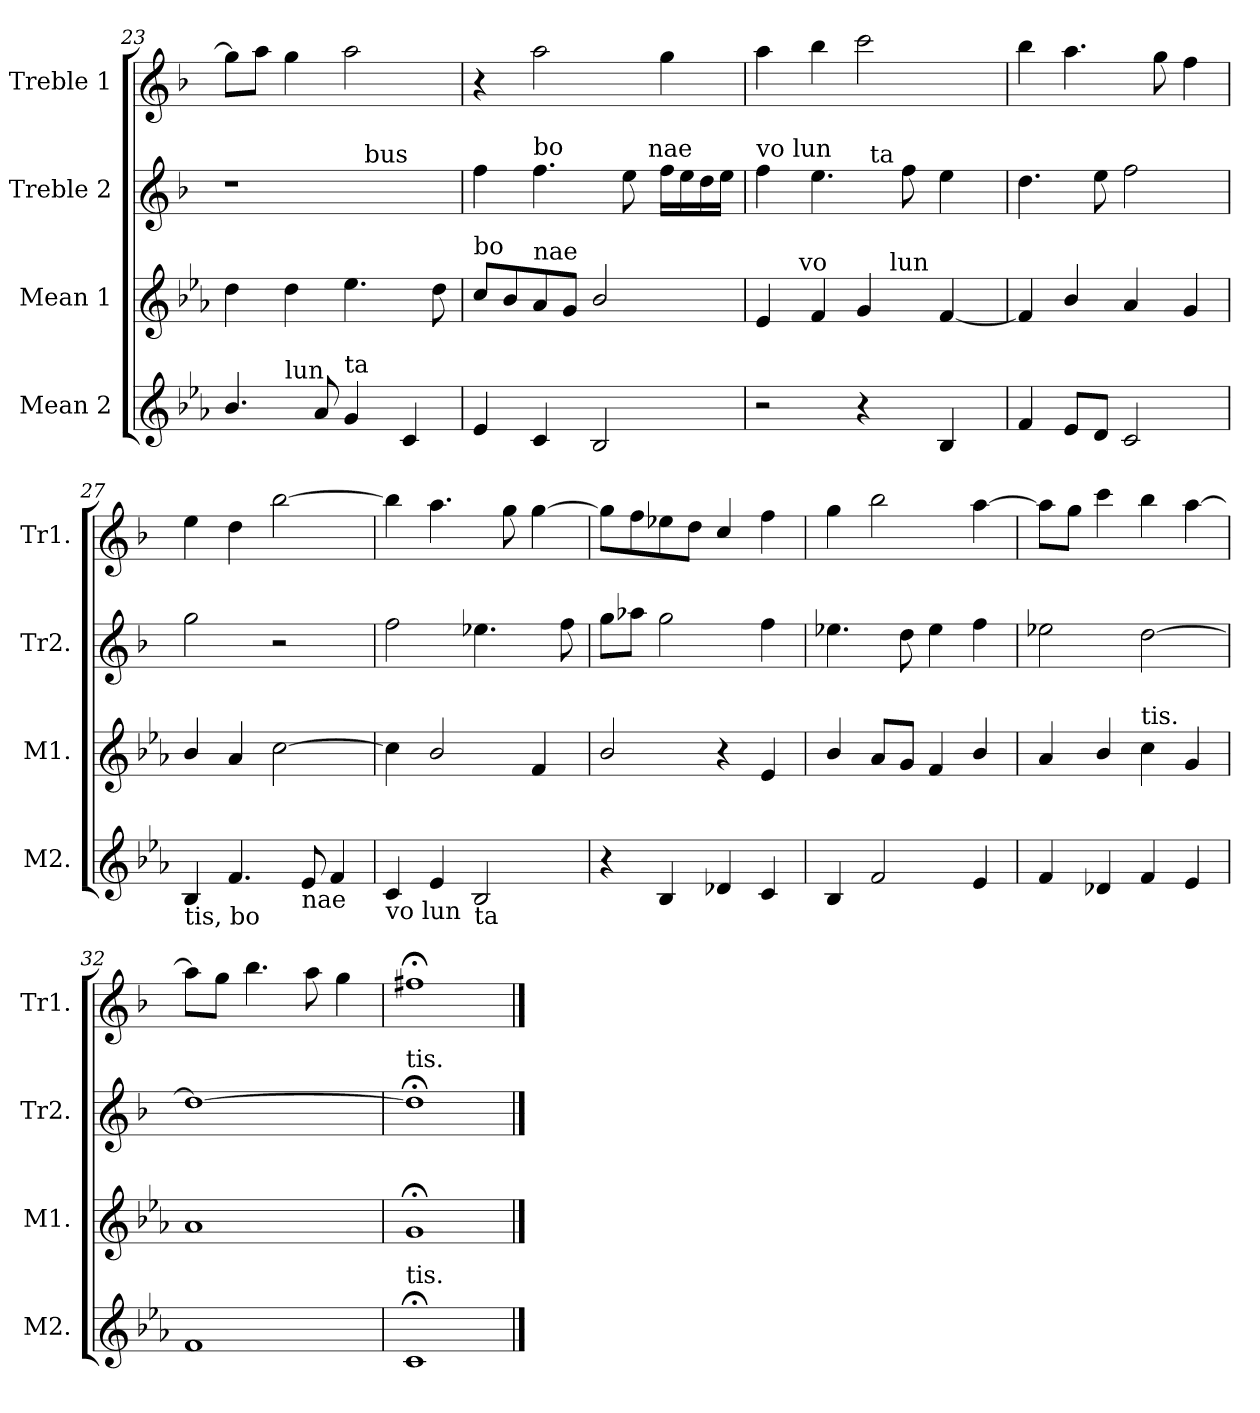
**kern	**kern	**kern	**kern
*part4	*part3	*part2	*part1
*staff4	*staff3	*staff2	*staff1
*I"Mean 2	*I"Mean 1	*I"Treble 2	*I"Treble 1
*I'M2.	*I'M1.	*I'Tr2.	*I'Tr1.
*clefG2	*clefG2	*clefG2	*clefG2
*	*	*ITrd1c2	*ITrd1c2
*k[b-e-a-]	*k[b-e-a-]	*k[b-e-a-]	*k[b-e-a-]
*E-:	*E-:	*E-:	*E-:
=23	=23	=23	=23
!LO:TX:a:t=vo	!	!	!
!LO:TX:b:t=ta	!	!	!
*^	*	*^	*
4.b-/	4ryy	4dd\	1r	2ryy	8ff\L]
.	.	.	.	.	8gg\J
!	!LO:TX:a:t=lun	!	!	!	!
.	2.ryy	4dd\	.	.	4ff\
8a-/	.	.	.	.	.
!LO:TX:a:t=ta	!	!	!	!	!
4g/	.	4.ee-\	.	16ryy	2gg\
!	!	!	!	!LO:TX:a:t=bus	!
.	.	.	.	4..ryy	.
4c/	.	.	.	.	.
.	.	8dd\	.	.	.
!!LO:LB:g=z
=24	=24	=24	=24	=24	=24
!	!	!LO:TX:a:t=bo	!	!	!
*v	*v	*	*	*	*
4e-/	8cc/L	4ee-\	2ryy	4r
.	8b-/	.	.	.
!	!	!LO:TX:a:t=bo	!	!
!	!LO:TX:a:t=nae	!	!	!
4c/	8a-/	4.ee-\	.	2gg\
.	8g/J	.	.	.
2B-/	2b-/	.	8..ryy	.
.	.	8dd\	.	.
!	!	!	!LO:TX:a:t=nae	!
.	.	.	4ryy	.
.	.	16ee-\LL	.	4ff\
.	.	16dd\	.	.
.	.	16cc\	.	.
.	.	16dd\JJ	.	.
.	.	.	32ryy	.
=25	=25	=25	=25	=25
!	!	!LO:TX:a:t=vo lun	!	!
*	*^	*	*	*
*	*	*^	*	*	*
2r	4e-/	8..ryy	2ryy	4ee-\	2ryy	4gg\
!	!	!LO:TX:a:t=vo	!	!	!	!
.	.	2ryy	.	.	.	.
.	4f/	.	.	4.dd\	.	4aa-\
4r	4g/	.	16.ryy	.	32ryy	2bb-\
!	!	!	!	!	!LO:TX:a:t=ta	!
.	.	.	.	.	4...ryy	.
!	!	!	!LO:TX:a:t=lun	!	!	!
.	.	.	4ryy	.	.	.
.	.	.	.	8ee-\	.	.
.	.	4ryy	.	.	.	.
4B-/	[<4f/	.	.	4dd\	.	.
.	.	.	8ryy	.	.	.
.	.	32ryy	32ryy	.	.	.
=26	=26	=26	=26	=26	=26	=26
!	!LO:TX:a:t=ta	!	!	!	!	!
*	*v	*v	*v	*	*	*
*	*	*v	*v	*
4f/	4f/]	4.cc\	4aa-\
8e-/L	4b-/	.	4.gg\
8d/J	.	8dd\	.
2c/	4a-/	2ee-\	.
.	.	.	8ff\
.	4g/	.	4ee-\
=27	=27	=27	=27
!LO:TX:b:t=tis, bo	!	!	!
4B-/	4b-/	2ff\	4dd\
4.f/	4a-/	.	4cc\
.	[>2cc\	2r	[>2aa-\
!LO:TX:b:t=nae	!	!	!
8e-/	.	.	.
4f/	.	.	.
=28	=28	=28	=28
!LO:TX:b:t=vo lun	!	!	!
4c/	4cc\]	2ee-\	4aa-\]
4e-/	2b-/	.	4.gg\
!LO:TX:b:t=ta	!	!	!
2B-/	.	4.dd-X\	.
.	.	.	8ff\
.	4f/	.	[<4ff\
.	.	8ee-\	.
!!LO:LB:g=z
=29	=29	=29	=29
4r	2b-/	8ff\L	8ff\L]
.	.	8gg-X\J	8ee-\
4B-/	.	2ff\	8dd-X\
.	.	.	8cc\J
4d-X/	4r	.	4b-/
4c/	4e-/	4ee-\	4ee-\
=30	=30	=30	=30
4B-/	4b-/	4.dd-X\	4ff\
2f/	8a-/L	.	2aa-\
.	8g/J	8cc\	.
.	4f/	4dd-\	.
4e-/	4b-/	4ee-\	[>4gg\
=31	=31	=31	=31
4f/	4a-/	2dd-X\	8gg\L]
.	.	.	8ff\J
4d-X/	4b-/	.	4bb-\
!	!LO:TX:a:t=tis.	!	!
4f/	4cc\	[>2cc\	4aa-\
4e-/	4g/	.	[>4gg\
=32	=32	=32	=32
1f	1a-	1cc_	8gg\L]
.	.	.	8ff\J
.	.	.	4.aa-\
.	.	.	8gg\
.	.	.	4ff\
=33	=33	=33	=33
!	!	!LO:TX:a:t=tis.	!
!LO:TX:a:t=tis.	!	!	!
1c;<	1g;<	1cc;<]	1een;<
==	==	==	==
*-	*-	*-	*-
